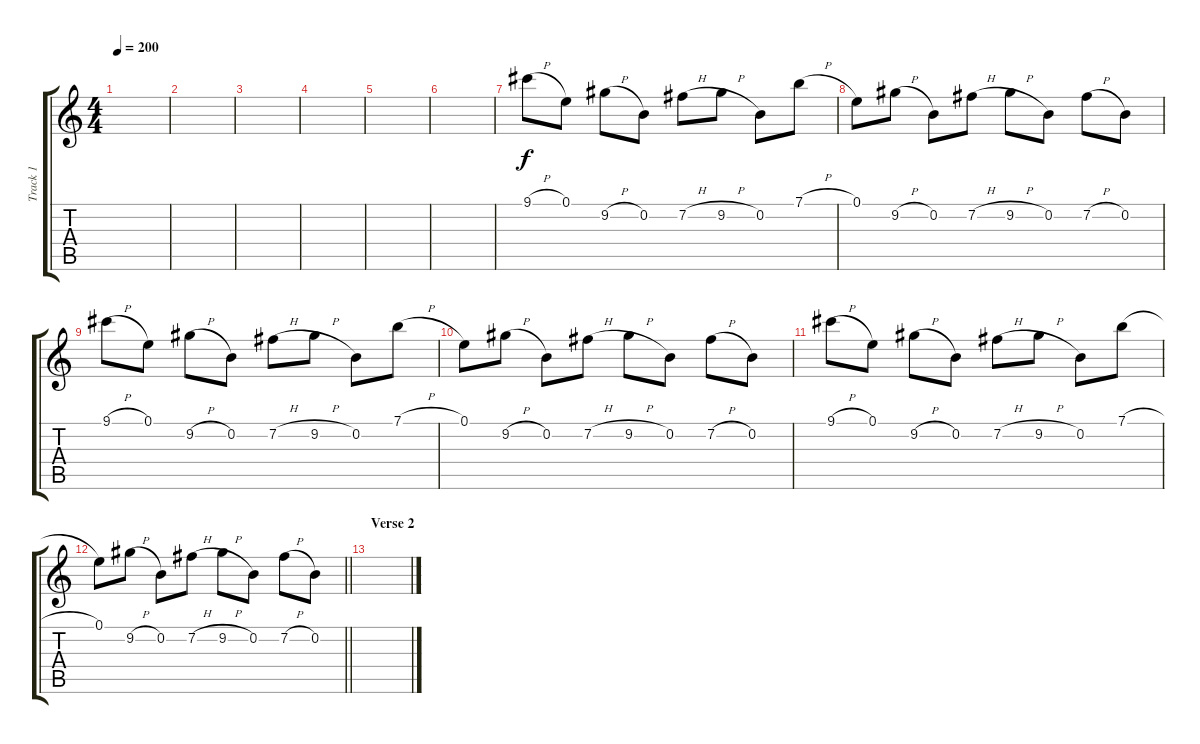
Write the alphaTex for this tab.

\track ("Track 1" "Track 1") {instrument distortionguitar}
\staff {score tabs}
\tuning (E4 B3 G3 D3 A2 E2) {hide}
\ts (4 4)
\tempo 200
\clef g2
\ks c
|
|
|
|
|
|
9.1{h}.8{volume 11} 0.1.8 9.2{h}.8 0.2.8 7.2{h}.8 9.2{h}.8 0.2.8 7.1{h}.8 |
0.1.8 9.2{h}.8 0.2.8 7.2{h}.8 9.2{h}.8 0.2.8 7.2{h}.8 0.2.8 |
9.1{h}.8{volume 14} 0.1.8 9.2{h}.8 0.2.8 7.2{h}.8 9.2{h}.8 0.2.8 7.1{h}.8 |
0.1.8 9.2{h}.8 0.2.8 7.2{h}.8 9.2{h}.8 0.2.8 7.2{h}.8 0.2.8 |
9.1{h}.8 0.1.8 9.2{h}.8 0.2.8 7.2{h}.8 9.2{h}.8 0.2.8 7.1{h}.8 |
\barLineRight lightlight
0.1.8 9.2{h}.8 0.2.8 7.2{h}.8 9.2{h}.8 0.2.8 7.2{h}.8 0.2.8 |
\section ("" "Verse 2")
